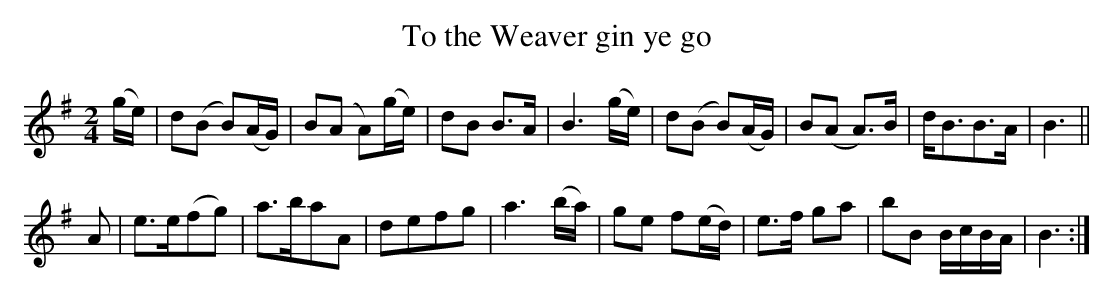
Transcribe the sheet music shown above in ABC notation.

X:1
T:To the Weaver gin ye go
M:2/4
K:G major
(ge)|\
d2(B2 B2)(AG)| B2(A2 A2)(ge)| d2B2 B3A| B6 (ge)|\
d2(B2 B2)(AG)| B2(A2 A3)B| dB3B3A| B6||
A2|\
e3e(f2g2)| a3ba2A2| d2e2f2g2| a6(ba)|\
g2e2 f2(ed)| e3f g2a2| b2B2 BcBA| B6 :|
